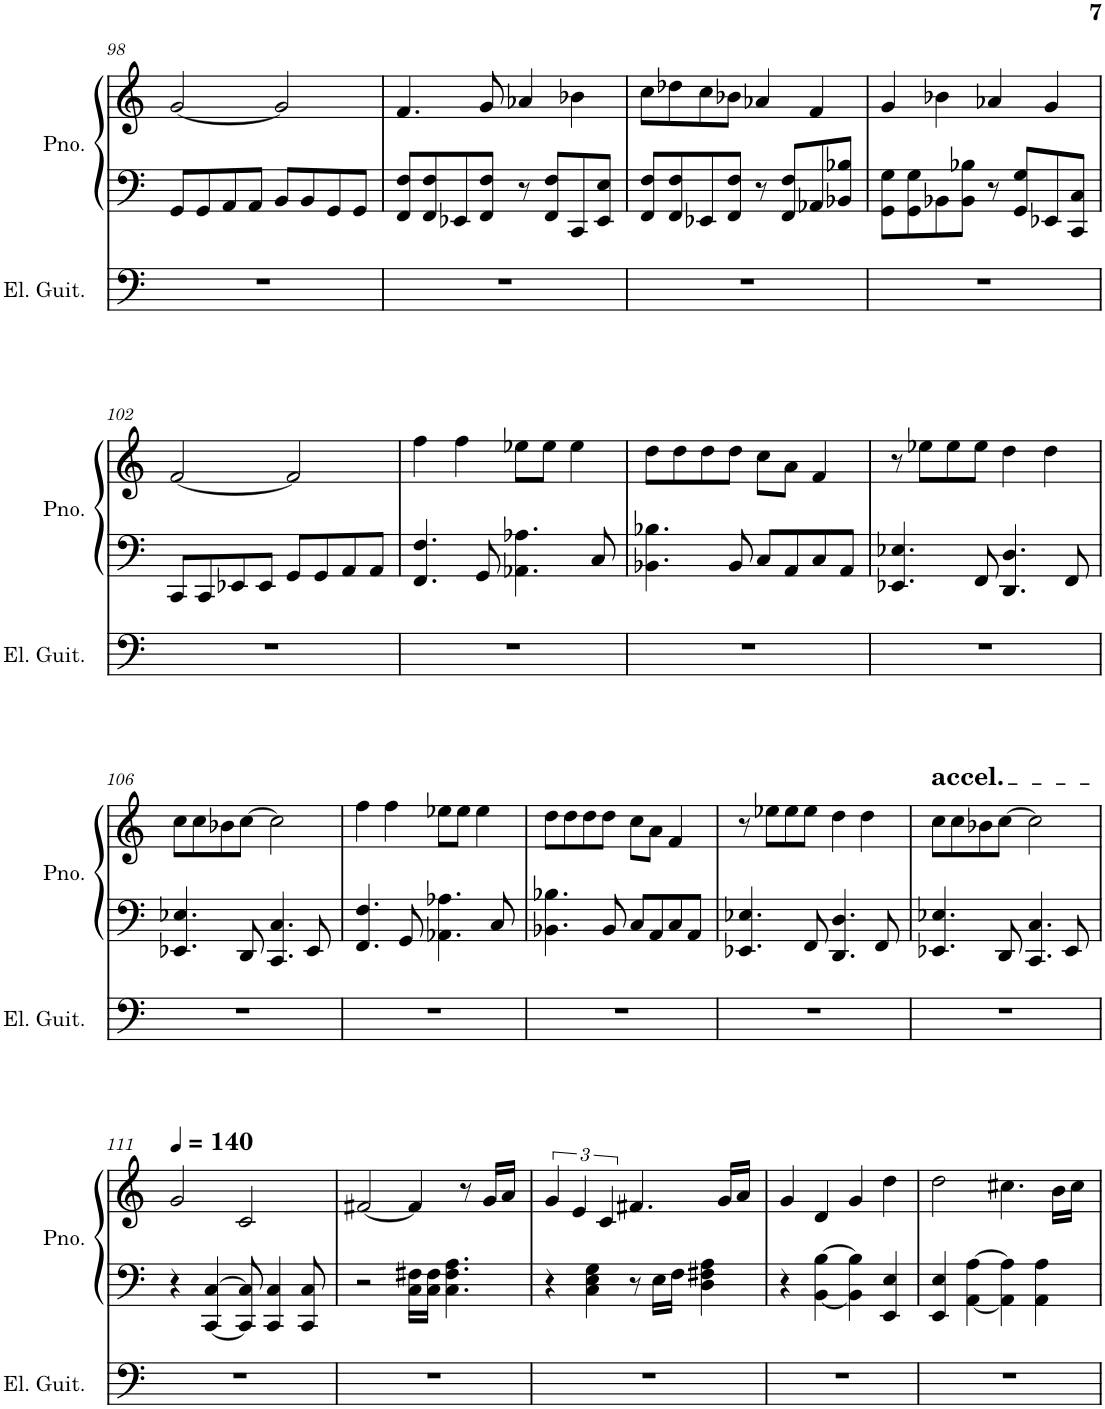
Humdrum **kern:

**kern	**kern	**kern
*part2	*part1	*part1
*staff3	*staff2	*staff1
*I"Electric Guitar	*I"Piano	*
*I'El. Guit.	*I'Pno.	*
!!LO:PB:g=z
*clefF4	*clefF4	*clefG2
*k[]	*k[]	*k[]
*M4/4	*M4/4	*M4/4
=98	=98	=98
1r	8GG/L	[2g/
.	8GG/	.
.	8AA/	.
.	8AA/J	.
.	8BB/L	2g/]
.	8BB/	.
.	8GG/	.
.	8GG/J	.
=99	=99	=99
1r	8FF/ 8F/L	4.f/
.	8FF/ 8F/	.
.	8EE-X/	.
.	8FF/ 8F/J	8g/
.	8r	4a-X/
.	8FF/ 8F/L	.
.	8CC/	4b-X\
.	8EE-/ 8E/J	.
=100	=100	=100
1r	8FF/ 8F/L	8cc\L
.	8FF/ 8F/	8dd-X\
.	8EE-X/	8cc\
.	8FF/ 8F/J	8b-X\J
.	8r	4a-X/
.	8FF/ 8F/L	.
.	8AA-X/	4f/
.	8BB-X/ 8B-X/J	.
=101	=101	=101
1r	8GG\ 8G\L	4g/
.	8GG\ 8G\	.
.	8BB-X\	4b-X\
.	8BB-\ 8B-X\J	.
.	8r	4a-X/
.	8GG/ 8G/L	.
.	8EE-X/	4g/
.	8CC/ 8C/J	.
!!LO:LB:g=z
=102	=102	=102
1r	8CC/L	[2f/
.	8CC/	.
.	8EE-X/	.
.	8EE-/J	.
.	8GG/L	2f/]
.	8GG/	.
.	8AA/	.
.	8AA/J	.
=103	=103	=103
1r	4.FF/ 4.F/	4ff\
.	.	4ff\
.	8GG/	.
.	4.AA-X\ 4.A-X\	8ee-X\L
.	.	8ee-\J
.	.	4ee-\
.	8C/	.
=104	=104	=104
1r	4.BB-X\ 4.B-X\	8dd\L
.	.	8dd\
.	.	8dd\
.	8BB-/	8dd\J
.	8C/L	8cc\L
.	8AA/	8a\J
.	8C/	4f/
.	8AA/J	.
=105	=105	=105
1r	4.EE-X/ 4.E-X/	8r
.	.	8ee-X\L
.	.	8ee-\
.	8FF/	8ee-\J
.	4.DD/ 4.D/	4dd\
.	.	4dd\
.	8FF/	.
!!LO:LB:g=z
=106	=106	=106
1r	4.EE-X/ 4.E-X/	8cc\L
.	.	8cc\
.	.	8b-X\
.	8DD/	[8cc\J
.	4.CC/ 4.C/	2cc\]
.	8EE-/	.
=107	=107	=107
1r	4.FF/ 4.F/	4ff\
.	.	4ff\
.	8GG/	.
.	4.AA-X\ 4.A-X\	8ee-X\L
.	.	8ee-\J
.	.	4ee-\
.	8C/	.
=108	=108	=108
1r	4.BB-X\ 4.B-X\	8dd\L
.	.	8dd\
.	.	8dd\
.	8BB-/	8dd\J
.	8C/L	8cc\L
.	8AA/	8a\J
.	8C/	4f/
.	8AA/J	.
=109	=109	=109
1r	4.EE-X/ 4.E-X/	8r
.	.	8ee-X\L
.	.	8ee-\
.	8FF/	8ee-\J
.	4.DD/ 4.D/	4dd\
.	.	4dd\
.	8FF/	.
=110	=110	=110
!	!	!LO:TX:a:t=accel.
1r	4.EE-X/ 4.E-X/	8cc\L
.	.	8cc\
.	.	8b-X\
.	8DD/	[8cc\J
.	4.CC/ 4.C/	2cc\]
.	8EE-/	.
!!LO:LB:g=z
=111	=111	=111
*	*	*MM140
1r	4r	2g/
.	[4CC/ [4C/	.
.	8CC/] 8C/]	2c/
.	4CC/ 4C/	.
.	8CC/ 8C/	.
=112	=112	=112
1r	2r	[2f#X/
.	16C\ 16F#X\LL	4f#/]
.	16C\ 16F#\JJ	.
.	4.C\ 4.F#\ 4.A\	.
.	.	8r
.	.	16g/LL
.	.	16a/JJ
=113	=113	=113
1r	4r	6g/
.	.	6e/
.	4C\ 4E\ 4G\	.
.	.	6c/
.	8r	4.f#X/
.	16E\LL	.
.	16F\JJ	.
.	4D\ 4F#X\ 4A\	.
.	.	16g/LL
.	.	16a/JJ
=114	=114	=114
1r	4r	4g/
.	[4BB\ [4B\	4d/
.	4BB\] 4B\]	4g/
.	4EE/ 4E/	4dd\
=115	=115	=115
1r	4EE/ 4E/	2dd\
.	[4AA\ [4A\	.
.	4AA\] 4A\]	4.cc#X\
.	4AA\ 4A\	.
.	.	16b\LL
.	.	16cc#\JJ
=	=	=
*-	*-	*-
